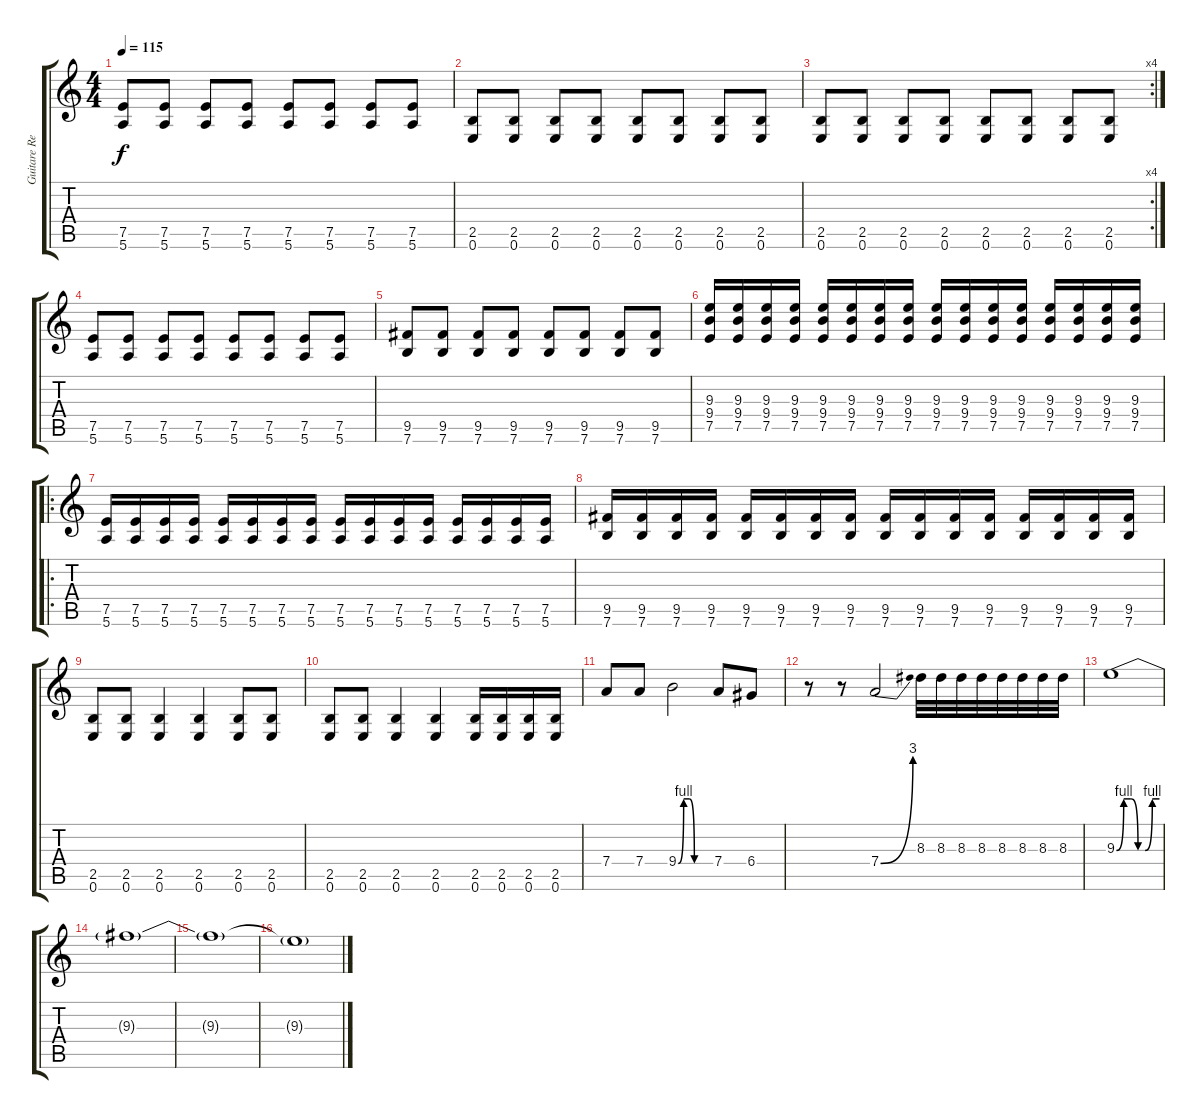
\track ("Guitare Regen LaChance" "Guitare Re") {instrument overdrivenguitar}
\staff {score tabs}
\tuning (E4 B3 G3 D3 A2 E2) {hide}
\ts (4 4)
\tempo 115
\clef g2
\ks c
(7.5 5.6).8{dy f} (7.5 5.6).8 (7.5 5.6).8 (7.5 5.6).8 (7.5 5.6).8 (7.5 5.6).8 (7.5 5.6).8 (7.5 5.6).8 |
(2.5 0.6).8 (2.5 0.6).8 (2.5 0.6).8 (2.5 0.6).8 (2.5 0.6).8 (2.5 0.6).8 (2.5 0.6).8 (2.5 0.6).8 |
\rc 4
(2.5 0.6).8 (2.5 0.6).8 (2.5 0.6).8 (2.5 0.6).8 (2.5 0.6).8 (2.5 0.6).8 (2.5 0.6).8 (2.5 0.6).8 |
(7.5 5.6).8 (7.5 5.6).8 (7.5 5.6).8 (7.5 5.6).8 (7.5 5.6).8 (7.5 5.6).8 (7.5 5.6).8 (7.5 5.6).8 |
(9.5 7.6).8 (9.5 7.6).8 (9.5 7.6).8 (9.5 7.6).8 (9.5 7.6).8 (9.5 7.6).8 (9.5 7.6).8 (9.5 7.6).8 |
(9.3 9.4 7.5).16 (9.3 9.4 7.5).16 (9.3 9.4 7.5).16 (9.3 9.4 7.5).16 (9.3 9.4 7.5).16 (9.3 9.4 7.5).16 (9.3 9.4 7.5).16 (9.3 9.4 7.5).16 (9.3 9.4 7.5).16 (9.3 9.4 7.5).16 (9.3 9.4 7.5).16 (9.3 9.4 7.5).16 (9.3 9.4 7.5).16 (9.3 9.4 7.5).16 (9.3 9.4 7.5).16 (9.3 9.4 7.5).16 |
\ro
(7.5 5.6).16 (7.5 5.6).16 (7.5 5.6).16 (7.5 5.6).16 (7.5 5.6).16 (7.5 5.6).16 (7.5 5.6).16 (7.5 5.6).16 (7.5 5.6).16 (7.5 5.6).16 (7.5 5.6).16 (7.5 5.6).16 (7.5 5.6).16 (7.5 5.6).16 (7.5 5.6).16 (7.5 5.6).16 |
(9.5 7.6).16 (9.5 7.6).16 (9.5 7.6).16 (9.5 7.6).16 (9.5 7.6).16 (9.5 7.6).16 (9.5 7.6).16 (9.5 7.6).16 (9.5 7.6).16 (9.5 7.6).16 (9.5 7.6).16 (9.5 7.6).16 (9.5 7.6).16 (9.5 7.6).16 (9.5 7.6).16 (9.5 7.6).16 |
(2.5 0.6).8 (2.5 0.6).8 (2.5 0.6).4 (2.5 0.6).4 (2.5 0.6).8 (2.5 0.6).8 |
(2.5 0.6).8 (2.5 0.6).8 (2.5 0.6).4 (2.5 0.6).4 (2.5 0.6).16 (2.5 0.6).16 (2.5 0.6).16 (2.5 0.6).16 |
7.4.8 7.4.8 9.4{be (custom 0 0 10 4 20 4 30 0 60 0)}.2 7.4.8 6.4.8 |
r.8 r.8 7.4{be (bend 0 0 60 12)}.2 8.3.32 8.3.32 8.3.32 8.3.32 8.3.32 8.3.32 8.3.32 8.3.32 |
9.3{be (custom 0 0 10 4 20 4 30 0 40 0 50 4 60 4)}.1 |
9.3{t}.1 |
9.3{t}.1 |
9.3{t}.1
